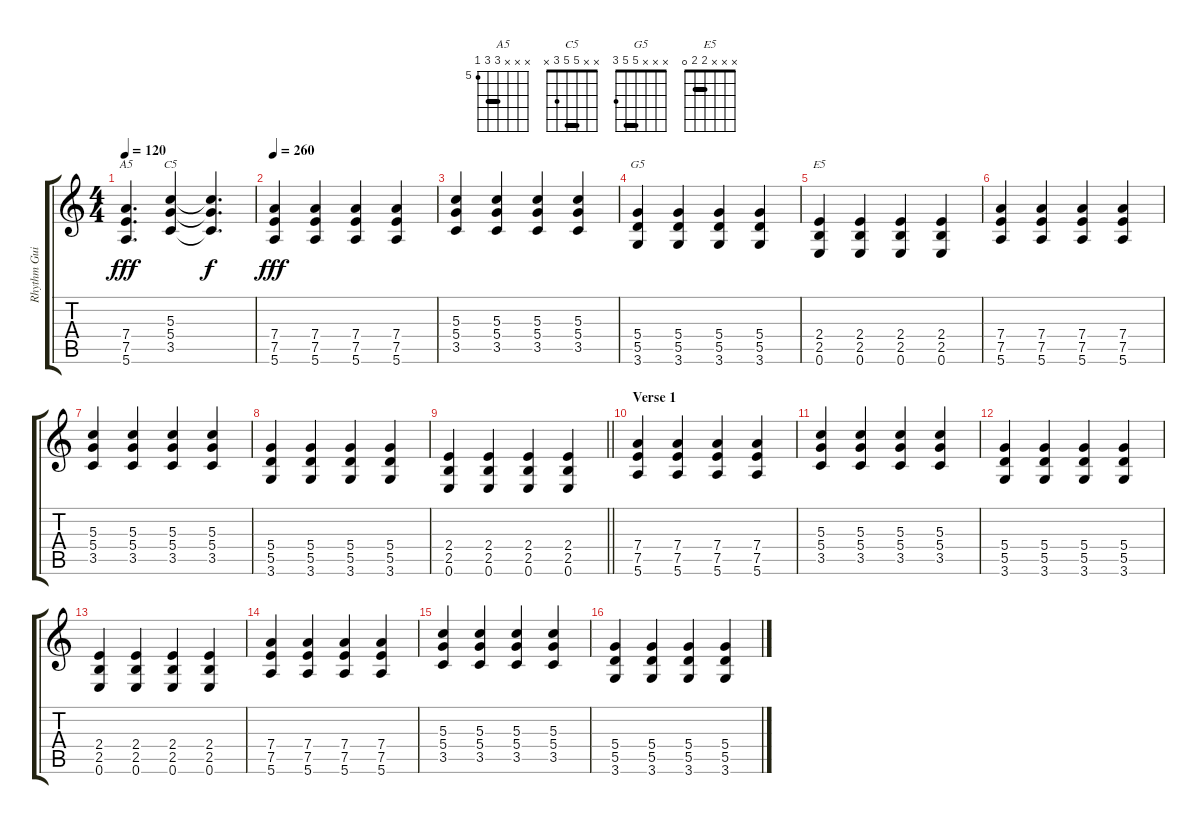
\track ("Rhythm Guitar" "Rhythm Gui") {instrument distortionguitar}
\staff {score tabs}
\tuning (E4 B3 G3 D3 A2 E2) {hide}
\chord ("A5" x x x 7 7 5) {firstfret 5 barre 7}
\chord ("C5" x x 5 5 3 x) {barre 5}
\chord ("G5" x x x 5 5 3) {barre 5}
\chord ("E5" x x x 2 2 0) {barre 2}
\ts (4 4)
\tempo 120
\clef g2
\ks c
(7.4 7.5 5.6).4{d ch "A5" dy fff} (5.3 5.4 3.5).4{ch "C5"} (5.3{t} 5.4{t} 3.5{t}).4{d dy f} |
\tempo 260
(7.4 7.5 5.6).4{dy fff volume 6} (7.4 7.5 5.6).4 (7.4 7.5 5.6).4 (7.4 7.5 5.6).4 |
(5.3 5.4 3.5).4 (5.3 5.4 3.5).4 (5.3 5.4 3.5).4 (5.3 5.4 3.5).4 |
(5.4 5.5 3.6).4{ch "G5"} (5.4 5.5 3.6).4 (5.4 5.5 3.6).4 (5.4 5.5 3.6).4 |
(2.4 2.5 0.6).4{ch "E5"} (2.4 2.5 0.6).4 (2.4 2.5 0.6).4 (2.4 2.5 0.6).4 |
(7.4 7.5 5.6).4 (7.4 7.5 5.6).4 (7.4 7.5 5.6).4 (7.4 7.5 5.6).4 |
(5.3 5.4 3.5).4 (5.3 5.4 3.5).4 (5.3 5.4 3.5).4 (5.3 5.4 3.5).4 |
(5.4 5.5 3.6).4 (5.4 5.5 3.6).4 (5.4 5.5 3.6).4 (5.4 5.5 3.6).4 |
\barLineRight lightlight
(2.4 2.5 0.6).4 (2.4 2.5 0.6).4 (2.4 2.5 0.6).4 (2.4 2.5 0.6).4 |
\section ("" "Verse 1")
(7.4 7.5 5.6).4 (7.4 7.5 5.6).4 (7.4 7.5 5.6).4 (7.4 7.5 5.6).4 |
(5.3 5.4 3.5).4 (5.3 5.4 3.5).4 (5.3 5.4 3.5).4 (5.3 5.4 3.5).4 |
(5.4 5.5 3.6).4 (5.4 5.5 3.6).4 (5.4 5.5 3.6).4 (5.4 5.5 3.6).4 |
(2.4 2.5 0.6).4 (2.4 2.5 0.6).4 (2.4 2.5 0.6).4 (2.4 2.5 0.6).4 |
(7.4 7.5 5.6).4 (7.4 7.5 5.6).4 (7.4 7.5 5.6).4 (7.4 7.5 5.6).4 |
(5.3 5.4 3.5).4 (5.3 5.4 3.5).4 (5.3 5.4 3.5).4 (5.3 5.4 3.5).4 |
(5.4 5.5 3.6).4 (5.4 5.5 3.6).4 (5.4 5.5 3.6).4 (5.4 5.5 3.6).4
